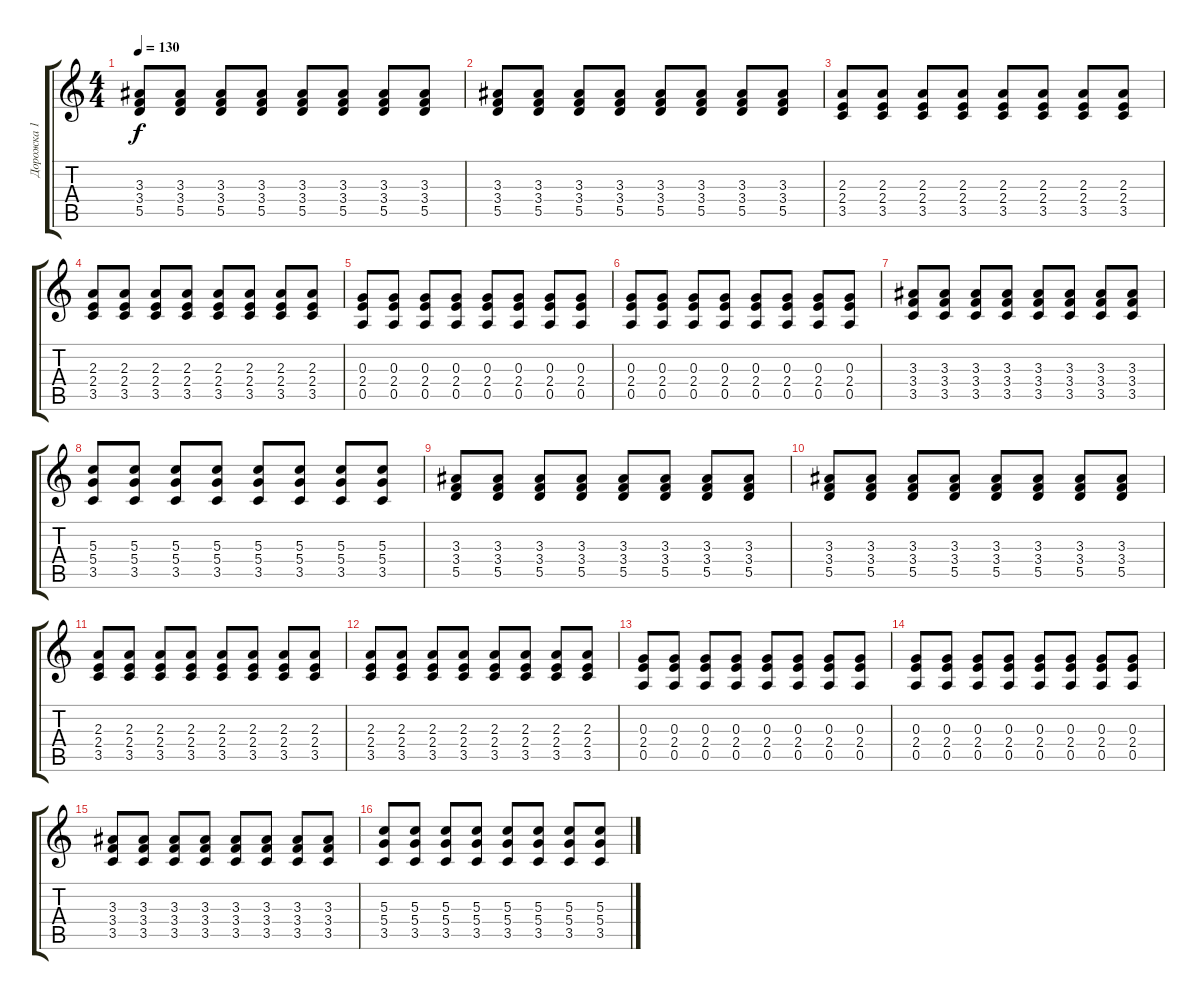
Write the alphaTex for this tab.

\track ("Дорожка 1" "Дорожка 1") {instrument overdrivenguitar}
\staff {score tabs}
\tuning (E4 B3 G3 D3 A2 E2) {hide}
\ts (4 4)
\tempo 130
\clef g2
\ks c
(3.3 3.4 5.5).8{dy f} (3.3 3.4 5.5).8 (3.3 3.4 5.5).8 (3.3 3.4 5.5).8 (3.3 3.4 5.5).8 (3.3 3.4 5.5).8 (3.3 3.4 5.5).8 (3.3 3.4 5.5).8 |
(3.3 3.4 5.5).8 (3.3 3.4 5.5).8 (3.3 3.4 5.5).8 (3.3 3.4 5.5).8 (3.3 3.4 5.5).8 (3.3 3.4 5.5).8 (3.3 3.4 5.5).8 (3.3 3.4 5.5).8 |
(2.3 2.4 3.5).8 (2.3 2.4 3.5).8 (2.3 2.4 3.5).8 (2.3 2.4 3.5).8 (2.3 2.4 3.5).8 (2.3 2.4 3.5).8 (2.3 2.4 3.5).8 (2.3 2.4 3.5).8 |
(2.3 2.4 3.5).8 (2.3 2.4 3.5).8 (2.3 2.4 3.5).8 (2.3 2.4 3.5).8 (2.3 2.4 3.5).8 (2.3 2.4 3.5).8 (2.3 2.4 3.5).8 (2.3 2.4 3.5).8 |
(0.3 2.4 0.5).8 (0.3 2.4 0.5).8 (0.3 2.4 0.5).8 (0.3 2.4 0.5).8 (0.3 2.4 0.5).8 (0.3 2.4 0.5).8 (0.3 2.4 0.5).8 (0.3 2.4 0.5).8 |
(0.3 2.4 0.5).8 (0.3 2.4 0.5).8 (0.3 2.4 0.5).8 (0.3 2.4 0.5).8 (0.3 2.4 0.5).8 (0.3 2.4 0.5).8 (0.3 2.4 0.5).8 (0.3 2.4 0.5).8 |
(3.3 3.4 3.5).8 (3.3 3.4 3.5).8 (3.3 3.4 3.5).8 (3.3 3.4 3.5).8 (3.3 3.4 3.5).8 (3.3 3.4 3.5).8 (3.3 3.4 3.5).8 (3.3 3.4 3.5).8 |
(5.3 5.4 3.5).8 (5.3 5.4 3.5).8 (5.3 5.4 3.5).8 (5.3 5.4 3.5).8 (5.3 5.4 3.5).8 (5.3 5.4 3.5).8 (5.3 5.4 3.5).8 (5.3 5.4 3.5).8 |
(3.3 3.4 5.5).8 (3.3 3.4 5.5).8 (3.3 3.4 5.5).8 (3.3 3.4 5.5).8 (3.3 3.4 5.5).8 (3.3 3.4 5.5).8 (3.3 3.4 5.5).8 (3.3 3.4 5.5).8 |
(3.3 3.4 5.5).8 (3.3 3.4 5.5).8 (3.3 3.4 5.5).8 (3.3 3.4 5.5).8 (3.3 3.4 5.5).8 (3.3 3.4 5.5).8 (3.3 3.4 5.5).8 (3.3 3.4 5.5).8 |
(2.3 2.4 3.5).8 (2.3 2.4 3.5).8 (2.3 2.4 3.5).8 (2.3 2.4 3.5).8 (2.3 2.4 3.5).8 (2.3 2.4 3.5).8 (2.3 2.4 3.5).8 (2.3 2.4 3.5).8 |
(2.3 2.4 3.5).8 (2.3 2.4 3.5).8 (2.3 2.4 3.5).8 (2.3 2.4 3.5).8 (2.3 2.4 3.5).8 (2.3 2.4 3.5).8 (2.3 2.4 3.5).8 (2.3 2.4 3.5).8 |
(0.3 2.4 0.5).8 (0.3 2.4 0.5).8 (0.3 2.4 0.5).8 (0.3 2.4 0.5).8 (0.3 2.4 0.5).8 (0.3 2.4 0.5).8 (0.3 2.4 0.5).8 (0.3 2.4 0.5).8 |
(0.3 2.4 0.5).8 (0.3 2.4 0.5).8 (0.3 2.4 0.5).8 (0.3 2.4 0.5).8 (0.3 2.4 0.5).8 (0.3 2.4 0.5).8 (0.3 2.4 0.5).8 (0.3 2.4 0.5).8 |
(3.3 3.4 3.5).8 (3.3 3.4 3.5).8 (3.3 3.4 3.5).8 (3.3 3.4 3.5).8 (3.3 3.4 3.5).8 (3.3 3.4 3.5).8 (3.3 3.4 3.5).8 (3.3 3.4 3.5).8 |
(5.3 5.4 3.5).8 (5.3 5.4 3.5).8 (5.3 5.4 3.5).8 (5.3 5.4 3.5).8 (5.3 5.4 3.5).8 (5.3 5.4 3.5).8 (5.3 5.4 3.5).8 (5.3 5.4 3.5).8
